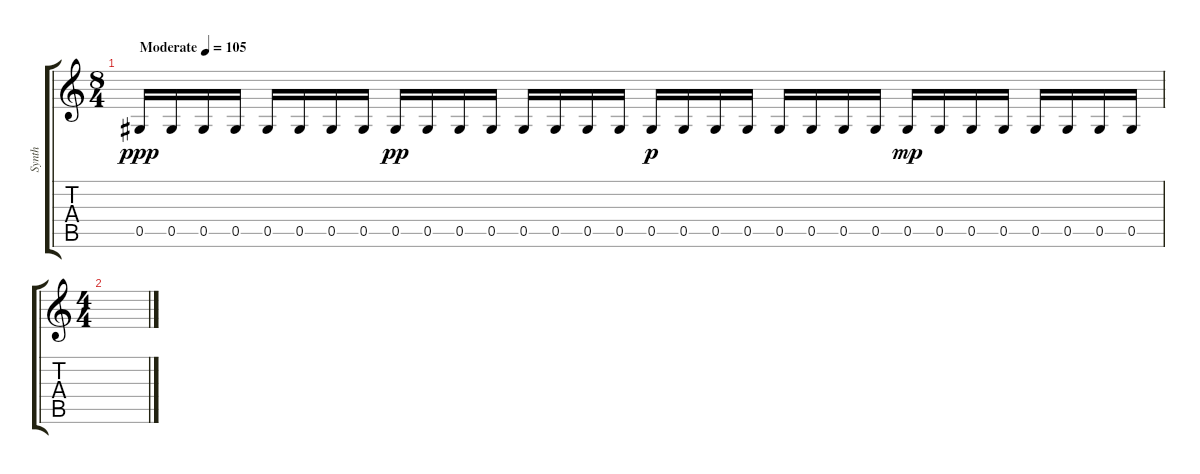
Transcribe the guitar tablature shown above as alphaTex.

\track ("Synth" "Synth") {instrument synthbass1}
\staff {score tabs}
\tuning (Eb4 Bb3 Gb3 Db3 Ab2 Db2) {hide}
\ts (8 4)
\tempo (105 "Moderate")
\clef g2
\ks c
0.5.16{dy ppp instrument synthbass1} 0.5.16 0.5.16 0.5.16 0.5.16 0.5.16 0.5.16 0.5.16 0.5.16{dy pp} 0.5.16 0.5.16 0.5.16 0.5.16 0.5.16 0.5.16 0.5.16 0.5.16{dy p} 0.5.16 0.5.16 0.5.16 0.5.16 0.5.16 0.5.16 0.5.16 0.5.16{dy mp} 0.5.16 0.5.16 0.5.16 0.5.16 0.5.16 0.5.16 0.5.16 |
\ts (4 4)
